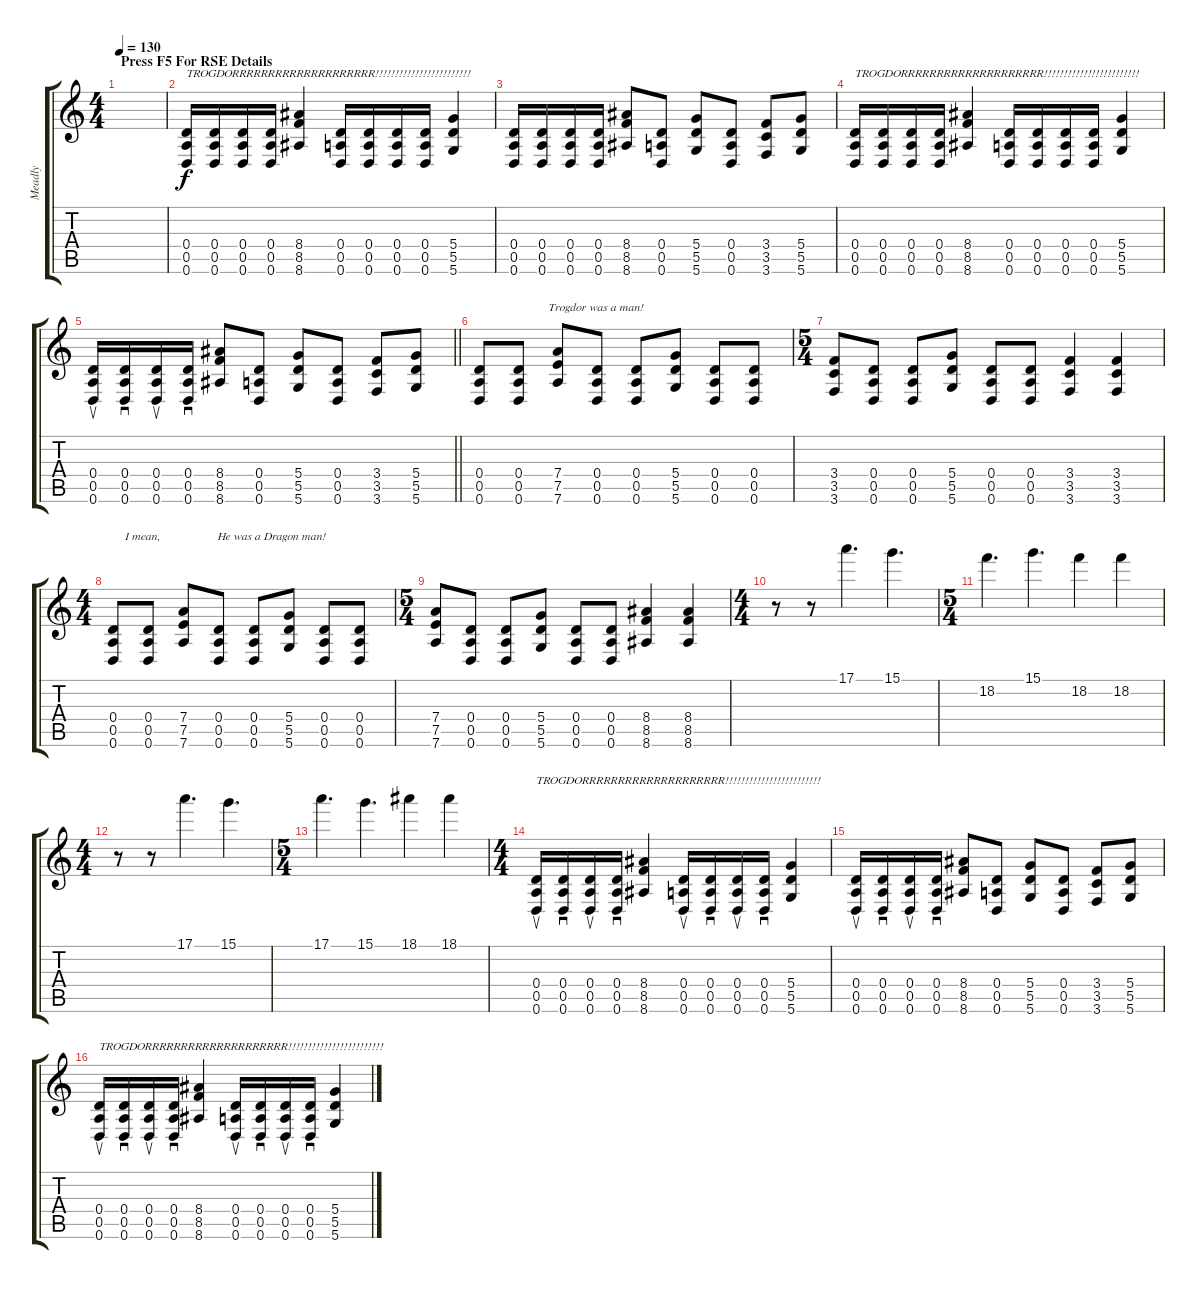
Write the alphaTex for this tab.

\track ("Meadly" "Meadly") {instrument overdrivenguitar}
\staff {score tabs}
\tuning (E4 B3 G3 D3 A2 D2) {hide}
\ts (4 4)
\section ("" "Press F5 For RSE Details")
\tempo 130
\clef g2
\ks c
|
(0.4 0.5 0.6).16{txt "TROGDORRRRRRRRRRRRRRRRRRRR!!!!!!!!!!!!!!!!!!!!!!!!"} (0.4 0.5 0.6).16 (0.4 0.5 0.6).16 (0.4 0.5 0.6).16 (8.4 8.5 8.6).4 (0.4 0.5 0.6).16 (0.4 0.5 0.6).16 (0.4 0.5 0.6).16 (0.4 0.5 0.6).16 (5.4 5.5 5.6).4 |
(0.4 0.5 0.6).16 (0.4 0.5 0.6).16 (0.4 0.5 0.6).16 (0.4 0.5 0.6).16 (8.4 8.5 8.6).8 (0.4 0.5 0.6).8 (5.4 5.5 5.6).8 (0.4 0.5 0.6).8 (3.4 3.5 3.6).8 (5.4 5.5 5.6).8 |
(0.4 0.5 0.6).16{txt "TROGDORRRRRRRRRRRRRRRRRRRR!!!!!!!!!!!!!!!!!!!!!!!!"} (0.4 0.5 0.6).16 (0.4 0.5 0.6).16 (0.4 0.5 0.6).16 (8.4 8.5 8.6).4 (0.4 0.5 0.6).16 (0.4 0.5 0.6).16 (0.4 0.5 0.6).16 (0.4 0.5 0.6).16 (5.4 5.5 5.6).4 |
\barLineRight lightlight
(0.4 0.5 0.6).16{su} (0.4 0.5 0.6).16{sd} (0.4 0.5 0.6).16{su} (0.4 0.5 0.6).16{sd} (8.4 8.5 8.6).8 (0.4 0.5 0.6).8 (5.4 5.5 5.6).8 (0.4 0.5 0.6).8 (3.4 3.5 3.6).8 (5.4 5.5 5.6).8 |
(0.4 0.5 0.6).8{txt "                       Trogdor was a man!"} (0.4 0.5 0.6).8 (7.4 7.5 7.6).8 (0.4 0.5 0.6).8 (0.4 0.5 0.6).8 (5.4 5.5 5.6).8 (0.4 0.5 0.6).8 (0.4 0.5 0.6).8 |
\ts (5 4)
(3.4 3.5 3.6).8 (0.4 0.5 0.6).8 (0.4 0.5 0.6).8 (5.4 5.5 5.6).8 (0.4 0.5 0.6).8 (0.4 0.5 0.6).8 (3.4 3.5 3.6).4 (3.4 3.5 3.6).4 |
\ts (4 4)
(0.4 0.5 0.6).8{txt "    I mean,                   He was a Dragon man!"} (0.4 0.5 0.6).8 (7.4 7.5 7.6).8 (0.4 0.5 0.6).8 (0.4 0.5 0.6).8 (5.4 5.5 5.6).8 (0.4 0.5 0.6).8 (0.4 0.5 0.6).8 |
\ts (5 4)
(7.4 7.5 7.6).8 (0.4 0.5 0.6).8 (0.4 0.5 0.6).8 (5.4 5.5 5.6).8 (0.4 0.5 0.6).8 (0.4 0.5 0.6).8 (8.4 8.5 8.6).4 (8.4 8.5 8.6).4 |
\ts (4 4)
r.8 r.8 17.1.4{d} 15.1.4{d} |
\ts (5 4)
18.2.4{d} 15.1.4{d} 18.2.4 18.2.4 |
\ts (4 4)
r.8 r.8 17.1.4{d} 15.1.4{d} |
\ts (5 4)
17.1.4{d} 15.1.4{d} 18.1.4 18.1.4 |
\ts (4 4)
(0.4 0.5 0.6).16{su txt "TROGDORRRRRRRRRRRRRRRRRRRR!!!!!!!!!!!!!!!!!!!!!!!!"} (0.4 0.5 0.6).16{sd} (0.4 0.5 0.6).16{su} (0.4 0.5 0.6).16{sd} (8.4 8.5 8.6).4 (0.4 0.5 0.6).16{su} (0.4 0.5 0.6).16{sd} (0.4 0.5 0.6).16{su} (0.4 0.5 0.6).16{sd} (5.4 5.5 5.6).4 |
(0.4 0.5 0.6).16{su} (0.4 0.5 0.6).16{sd} (0.4 0.5 0.6).16{su} (0.4 0.5 0.6).16{sd} (8.4 8.5 8.6).8 (0.4 0.5 0.6).8 (5.4 5.5 5.6).8 (0.4 0.5 0.6).8 (3.4 3.5 3.6).8 (5.4 5.5 5.6).8 |
(0.4 0.5 0.6).16{su txt "TROGDORRRRRRRRRRRRRRRRRRRR!!!!!!!!!!!!!!!!!!!!!!!!"} (0.4 0.5 0.6).16{sd} (0.4 0.5 0.6).16{su} (0.4 0.5 0.6).16{sd} (8.4 8.5 8.6).4 (0.4 0.5 0.6).16{su} (0.4 0.5 0.6).16{sd} (0.4 0.5 0.6).16{su} (0.4 0.5 0.6).16{sd} (5.4 5.5 5.6).4
